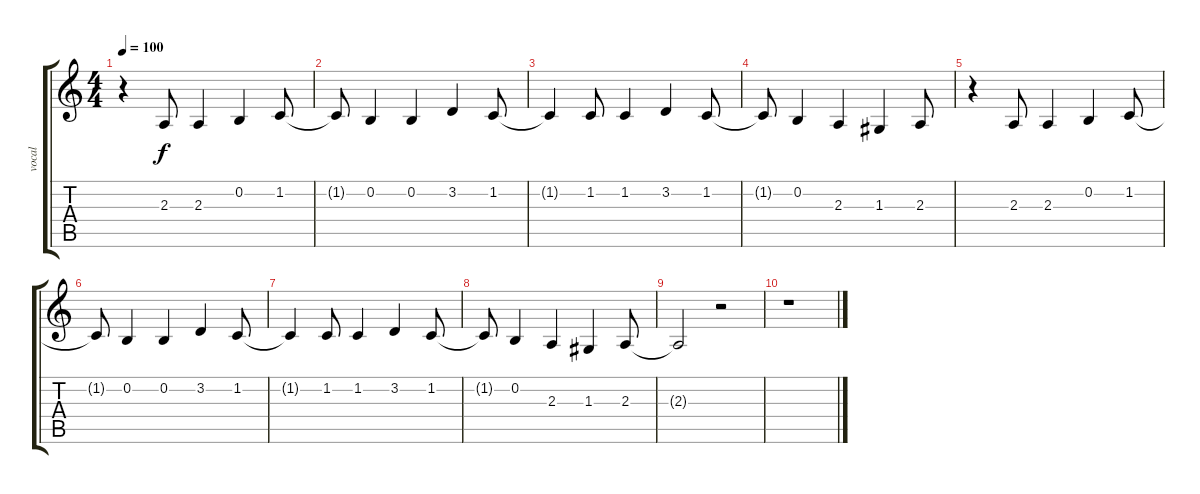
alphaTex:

\track ("vocal" "vocal") {instrument altosax}
\staff {score tabs}
\tuning (E4 B3 G3 D3 A2 E2) {hide}
\ts (4 4)
\tempo 100
\clef g2
\ks c
r.4{dy f} 2.3.8 2.3.4 0.2.4 1.2.8 |
1.2{t}.8 0.2.4 0.2.4 3.2.4 1.2.8 |
1.2{t}.4 1.2.8 1.2.4 3.2.4 1.2.8 |
1.2{t}.8 0.2.4 2.3.4 1.3.4 2.3.8 |
r.4 2.3.8 2.3.4 0.2.4 1.2.8 |
1.2{t}.8 0.2.4 0.2.4 3.2.4 1.2.8 |
1.2{t}.4 1.2.8 1.2.4 3.2.4 1.2.8 |
1.2{t}.8 0.2.4 2.3.4 1.3.4 2.3.8 |
2.3{t}.2 r.2 |
r.1
